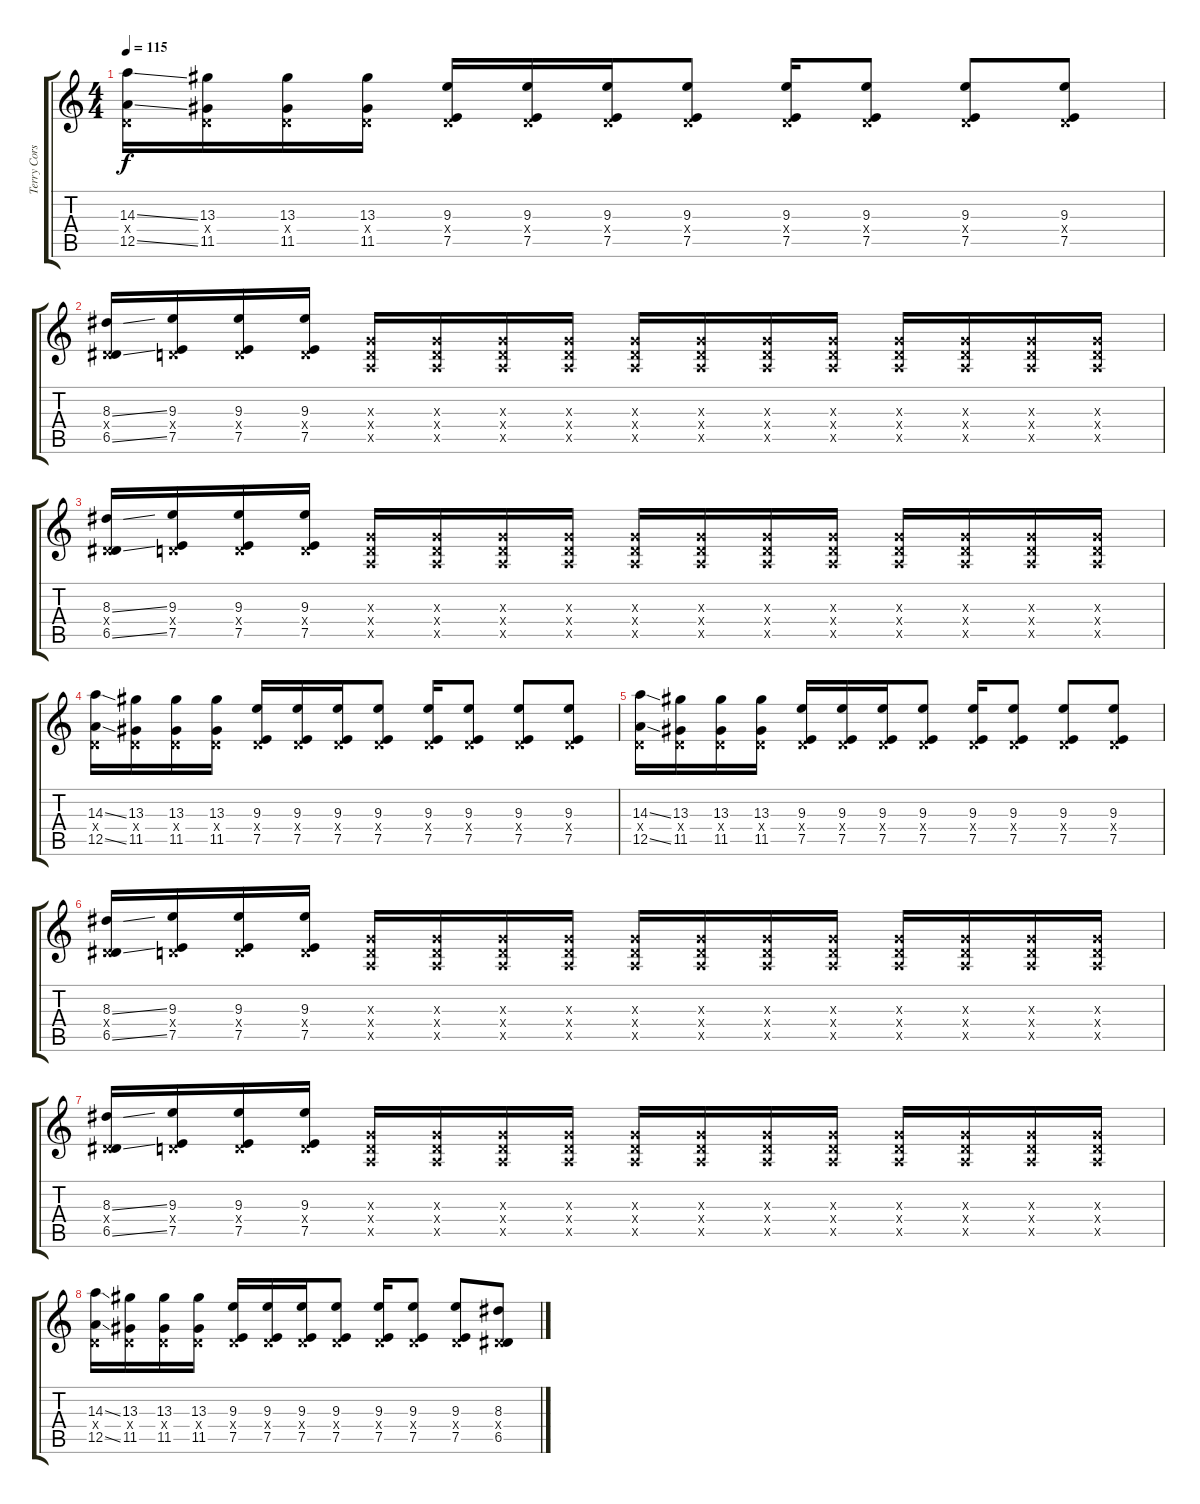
\track ("Terry Corso" "Terry Cors") {instrument overdrivenguitar}
\staff {score tabs}
\tuning (E4 B3 G3 D3 A2 E2) {hide}
\ts (4 4)
\tempo 115
\clef g2
\ks c
(14.3{ss} 0.4{x} 12.5{ss}).16{dy f} (13.3 0.4{x} 11.5).16 (13.3 0.4{x} 11.5).16 (13.3 0.4{x} 11.5).16 (9.3 0.4{x} 7.5).16 (9.3 0.4{x} 7.5).16 (9.3 0.4{x} 7.5).16 (9.3 0.4{x} 7.5).8 (9.3 0.4{x} 7.5).16 (9.3 0.4{x} 7.5).8 (9.3 0.4{x} 7.5).8 (9.3 0.4{x} 7.5).8 |
(8.3{ss} 0.4{x} 6.5{ss}).16 (9.3 0.4{x} 7.5).16 (9.3 0.4{x} 7.5).16 (9.3 0.4{x} 7.5).16 (0.3{x} 0.4{x} 0.5{x}).16 (0.3{x} 0.4{x} 0.5{x}).16 (0.3{x} 0.4{x} 0.5{x}).16 (0.3{x} 0.4{x} 0.5{x}).16 (0.3{x} 0.4{x} 0.5{x}).16 (0.3{x} 0.4{x} 0.5{x}).16 (0.3{x} 0.4{x} 0.5{x}).16 (0.3{x} 0.4{x} 0.5{x}).16 (0.3{x} 0.4{x} 0.5{x}).16 (0.3{x} 0.4{x} 0.5{x}).16 (0.3{x} 0.4{x} 0.5{x}).16 (0.3{x} 0.4{x} 0.5{x}).16 |
(8.3{ss} 0.4{x} 6.5{ss}).16 (9.3 0.4{x} 7.5).16 (9.3 0.4{x} 7.5).16 (9.3 0.4{x} 7.5).16 (0.3{x} 0.4{x} 0.5{x}).16 (0.3{x} 0.4{x} 0.5{x}).16 (0.3{x} 0.4{x} 0.5{x}).16 (0.3{x} 0.4{x} 0.5{x}).16 (0.3{x} 0.4{x} 0.5{x}).16 (0.3{x} 0.4{x} 0.5{x}).16 (0.3{x} 0.4{x} 0.5{x}).16 (0.3{x} 0.4{x} 0.5{x}).16 (0.3{x} 0.4{x} 0.5{x}).16 (0.3{x} 0.4{x} 0.5{x}).16 (0.3{x} 0.4{x} 0.5{x}).16 (0.3{x} 0.4{x} 0.5{x}).16 |
(14.3{ss} 0.4{x} 12.5{ss}).16 (13.3 0.4{x} 11.5).16 (13.3 0.4{x} 11.5).16 (13.3 0.4{x} 11.5).16 (9.3 0.4{x} 7.5).16 (9.3 0.4{x} 7.5).16 (9.3 0.4{x} 7.5).16 (9.3 0.4{x} 7.5).8 (9.3 0.4{x} 7.5).16 (9.3 0.4{x} 7.5).8 (9.3 0.4{x} 7.5).8 (9.3 0.4{x} 7.5).8 |
(14.3{ss} 0.4{x} 12.5{ss}).16 (13.3 0.4{x} 11.5).16 (13.3 0.4{x} 11.5).16 (13.3 0.4{x} 11.5).16 (9.3 0.4{x} 7.5).16 (9.3 0.4{x} 7.5).16 (9.3 0.4{x} 7.5).16 (9.3 0.4{x} 7.5).8 (9.3 0.4{x} 7.5).16 (9.3 0.4{x} 7.5).8 (9.3 0.4{x} 7.5).8 (9.3 0.4{x} 7.5).8 |
(8.3{ss} 0.4{x} 6.5{ss}).16 (9.3 0.4{x} 7.5).16 (9.3 0.4{x} 7.5).16 (9.3 0.4{x} 7.5).16 (0.3{x} 0.4{x} 0.5{x}).16 (0.3{x} 0.4{x} 0.5{x}).16 (0.3{x} 0.4{x} 0.5{x}).16 (0.3{x} 0.4{x} 0.5{x}).16 (0.3{x} 0.4{x} 0.5{x}).16 (0.3{x} 0.4{x} 0.5{x}).16 (0.3{x} 0.4{x} 0.5{x}).16 (0.3{x} 0.4{x} 0.5{x}).16 (0.3{x} 0.4{x} 0.5{x}).16 (0.3{x} 0.4{x} 0.5{x}).16 (0.3{x} 0.4{x} 0.5{x}).16 (0.3{x} 0.4{x} 0.5{x}).16 |
(8.3{ss} 0.4{x} 6.5{ss}).16 (9.3 0.4{x} 7.5).16 (9.3 0.4{x} 7.5).16 (9.3 0.4{x} 7.5).16 (0.3{x} 0.4{x} 0.5{x}).16 (0.3{x} 0.4{x} 0.5{x}).16 (0.3{x} 0.4{x} 0.5{x}).16 (0.3{x} 0.4{x} 0.5{x}).16 (0.3{x} 0.4{x} 0.5{x}).16 (0.3{x} 0.4{x} 0.5{x}).16 (0.3{x} 0.4{x} 0.5{x}).16 (0.3{x} 0.4{x} 0.5{x}).16 (0.3{x} 0.4{x} 0.5{x}).16 (0.3{x} 0.4{x} 0.5{x}).16 (0.3{x} 0.4{x} 0.5{x}).16 (0.3{x} 0.4{x} 0.5{x}).16 |
(14.3{ss} 0.4{x} 12.5{ss}).16 (13.3 0.4{x} 11.5).16 (13.3 0.4{x} 11.5).16 (13.3 0.4{x} 11.5).16 (9.3 0.4{x} 7.5).16 (9.3 0.4{x} 7.5).16 (9.3 0.4{x} 7.5).16 (9.3 0.4{x} 7.5).8 (9.3 0.4{x} 7.5).16 (9.3 0.4{x} 7.5).8 (9.3 0.4{x} 7.5).8 (8.3 0.4{x} 6.5).8
